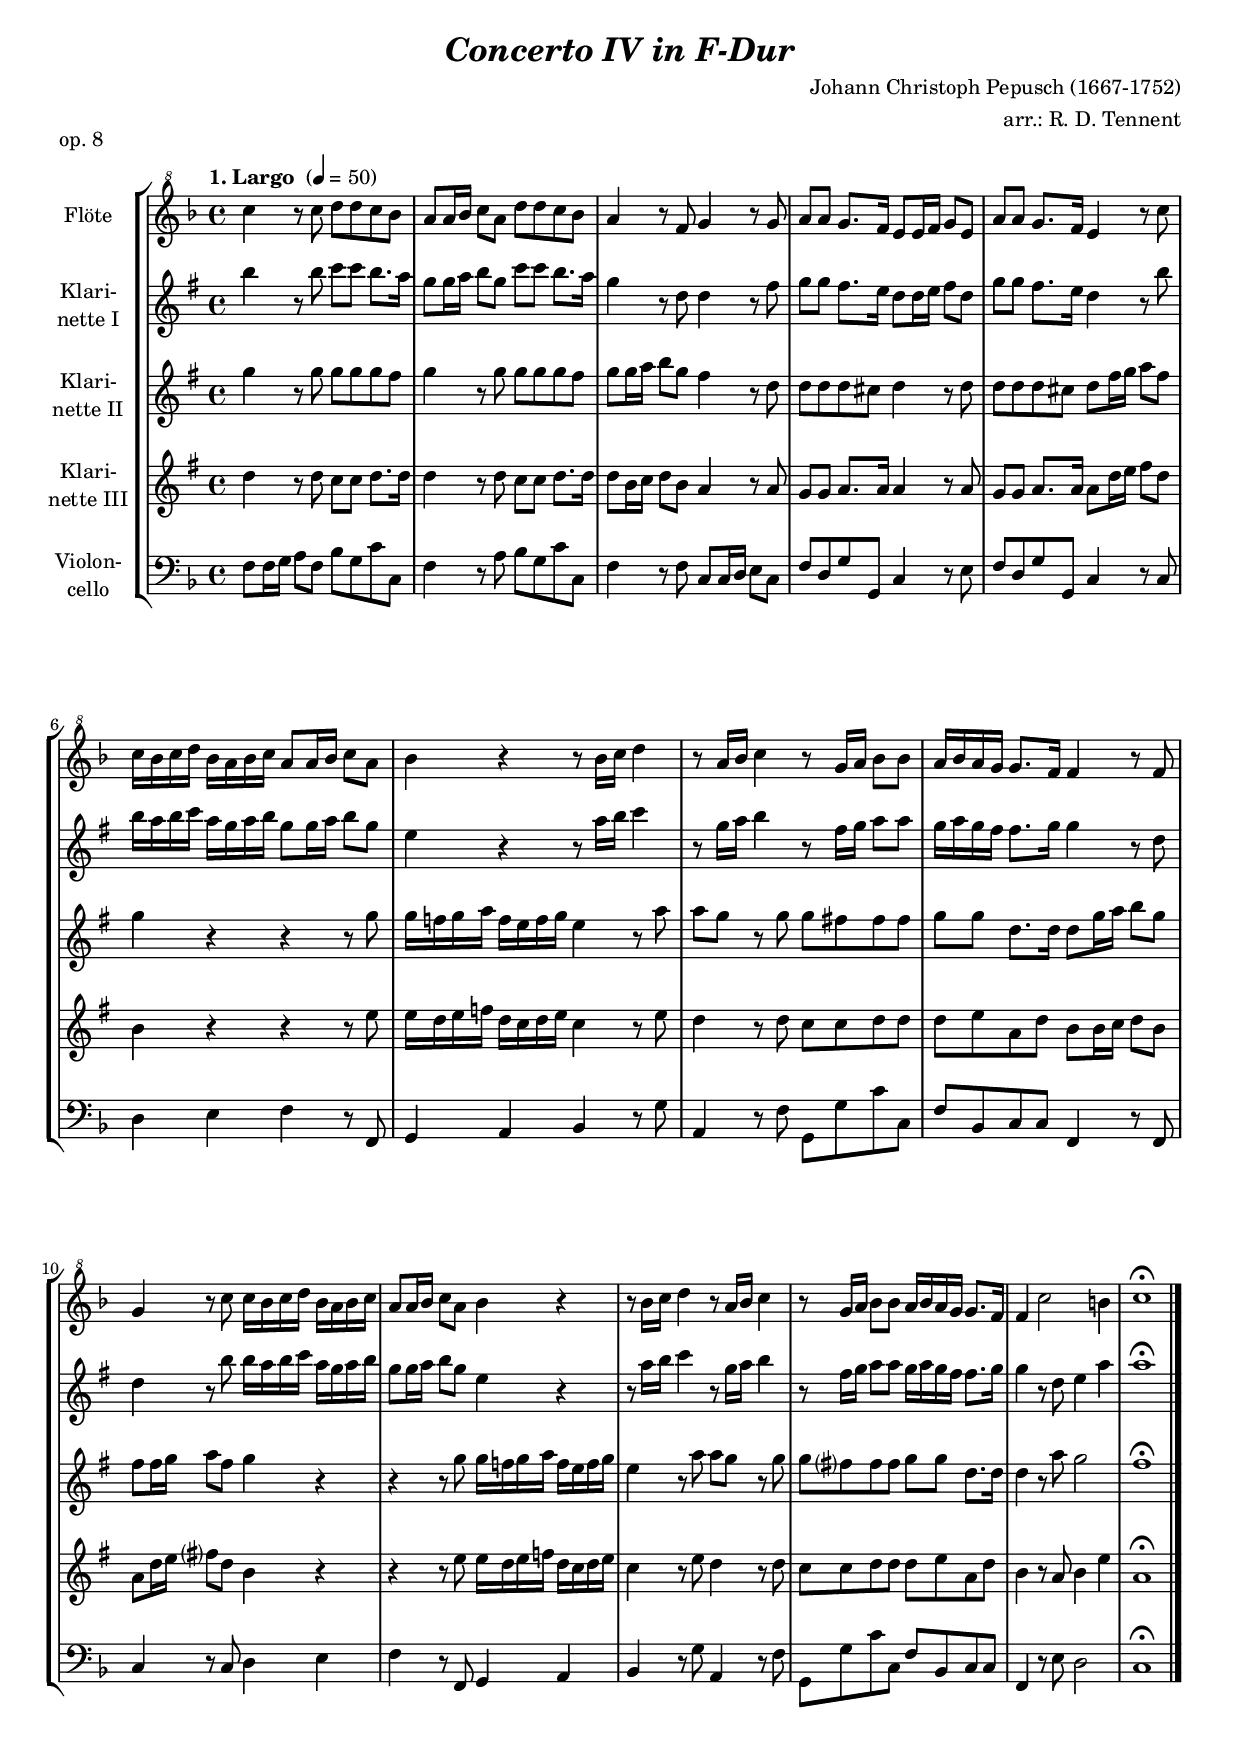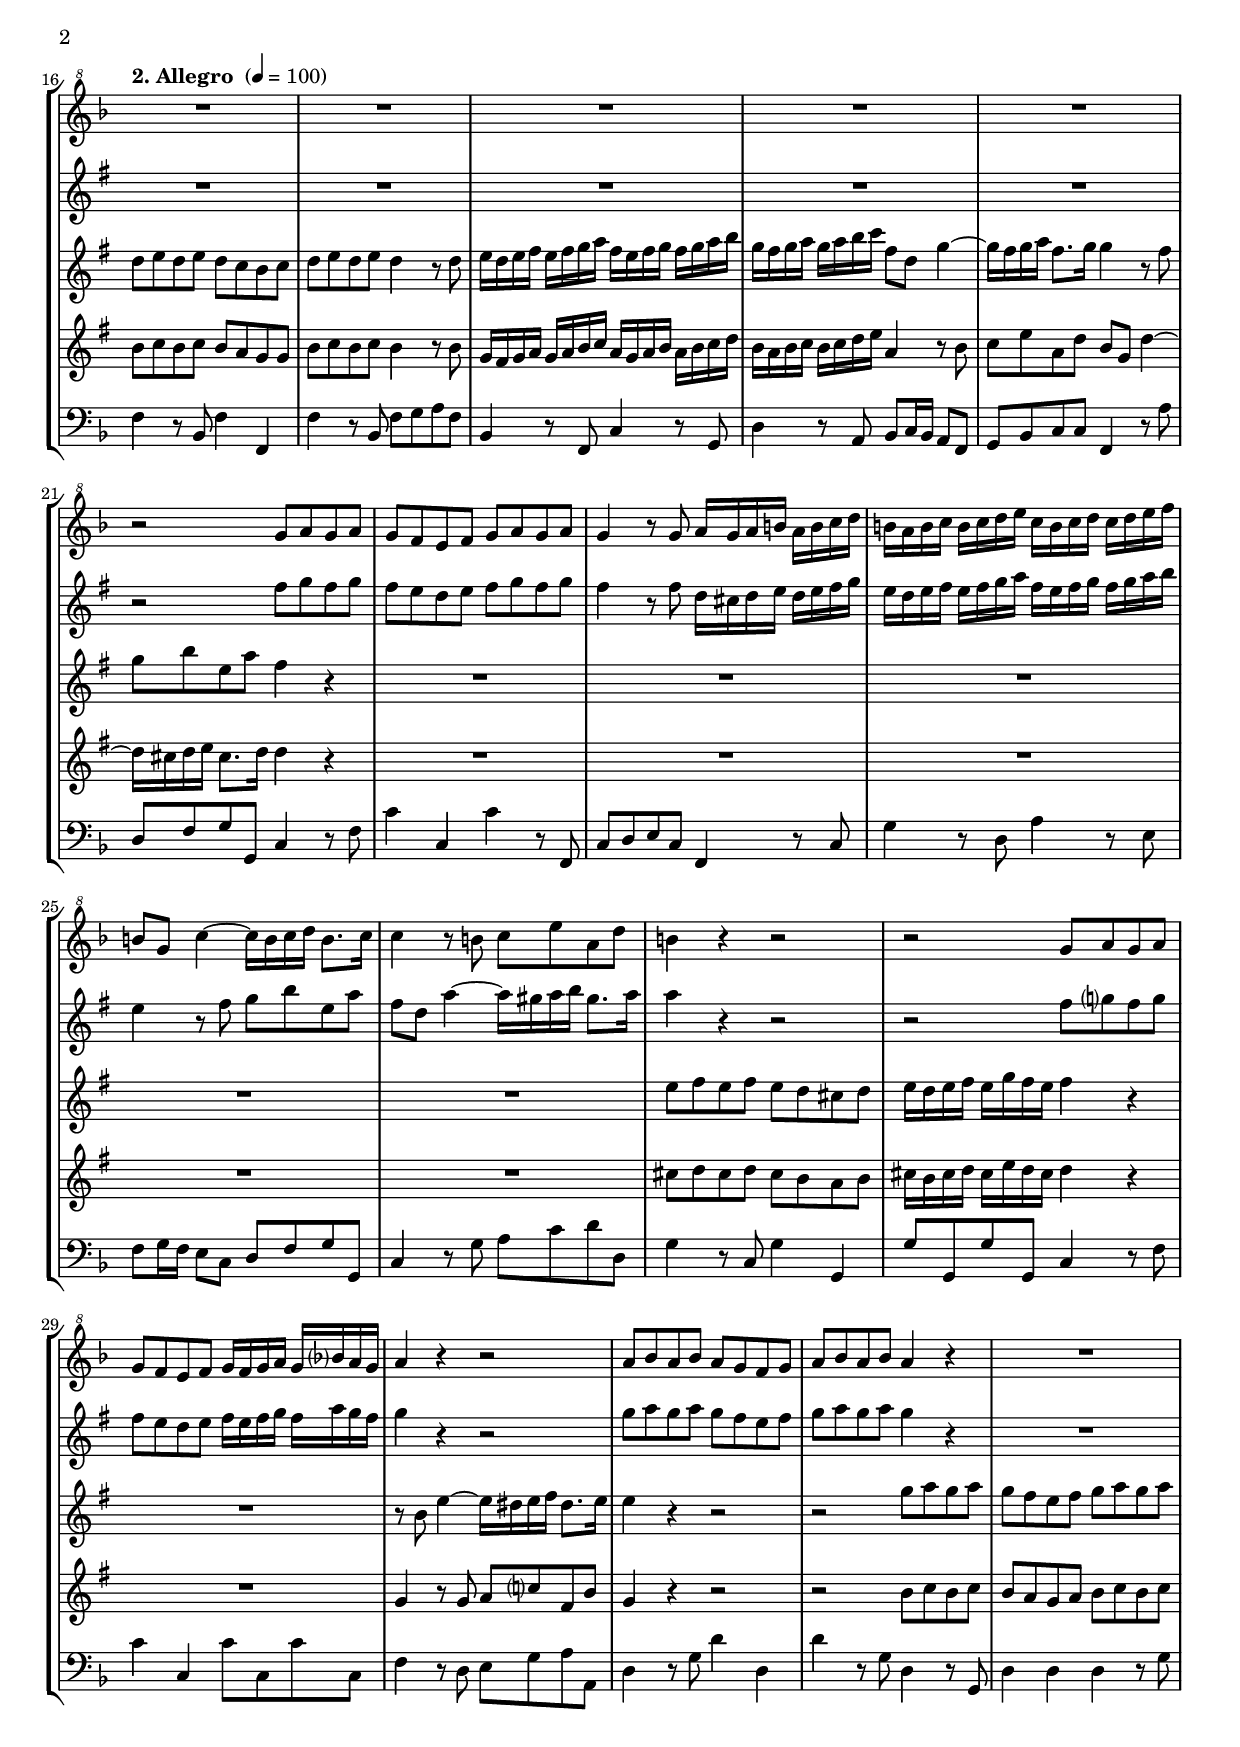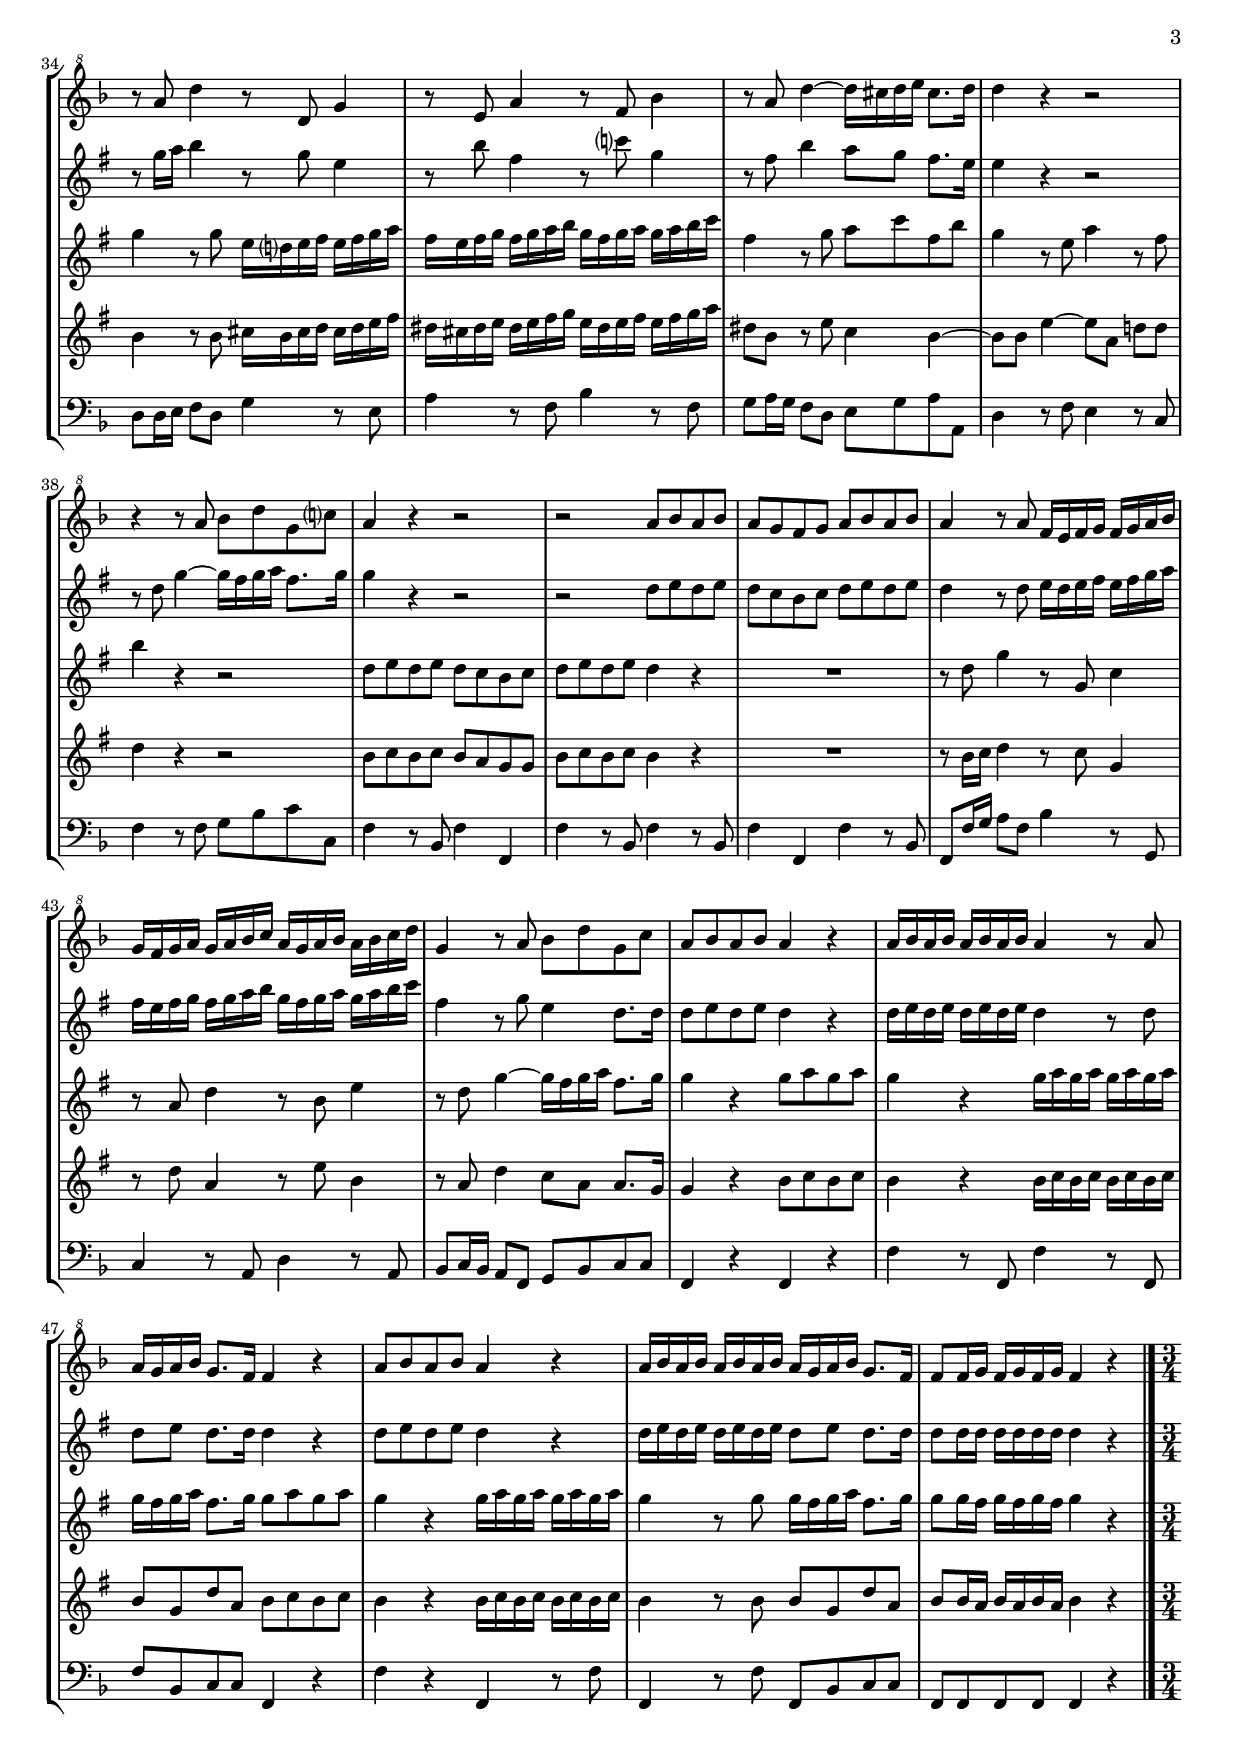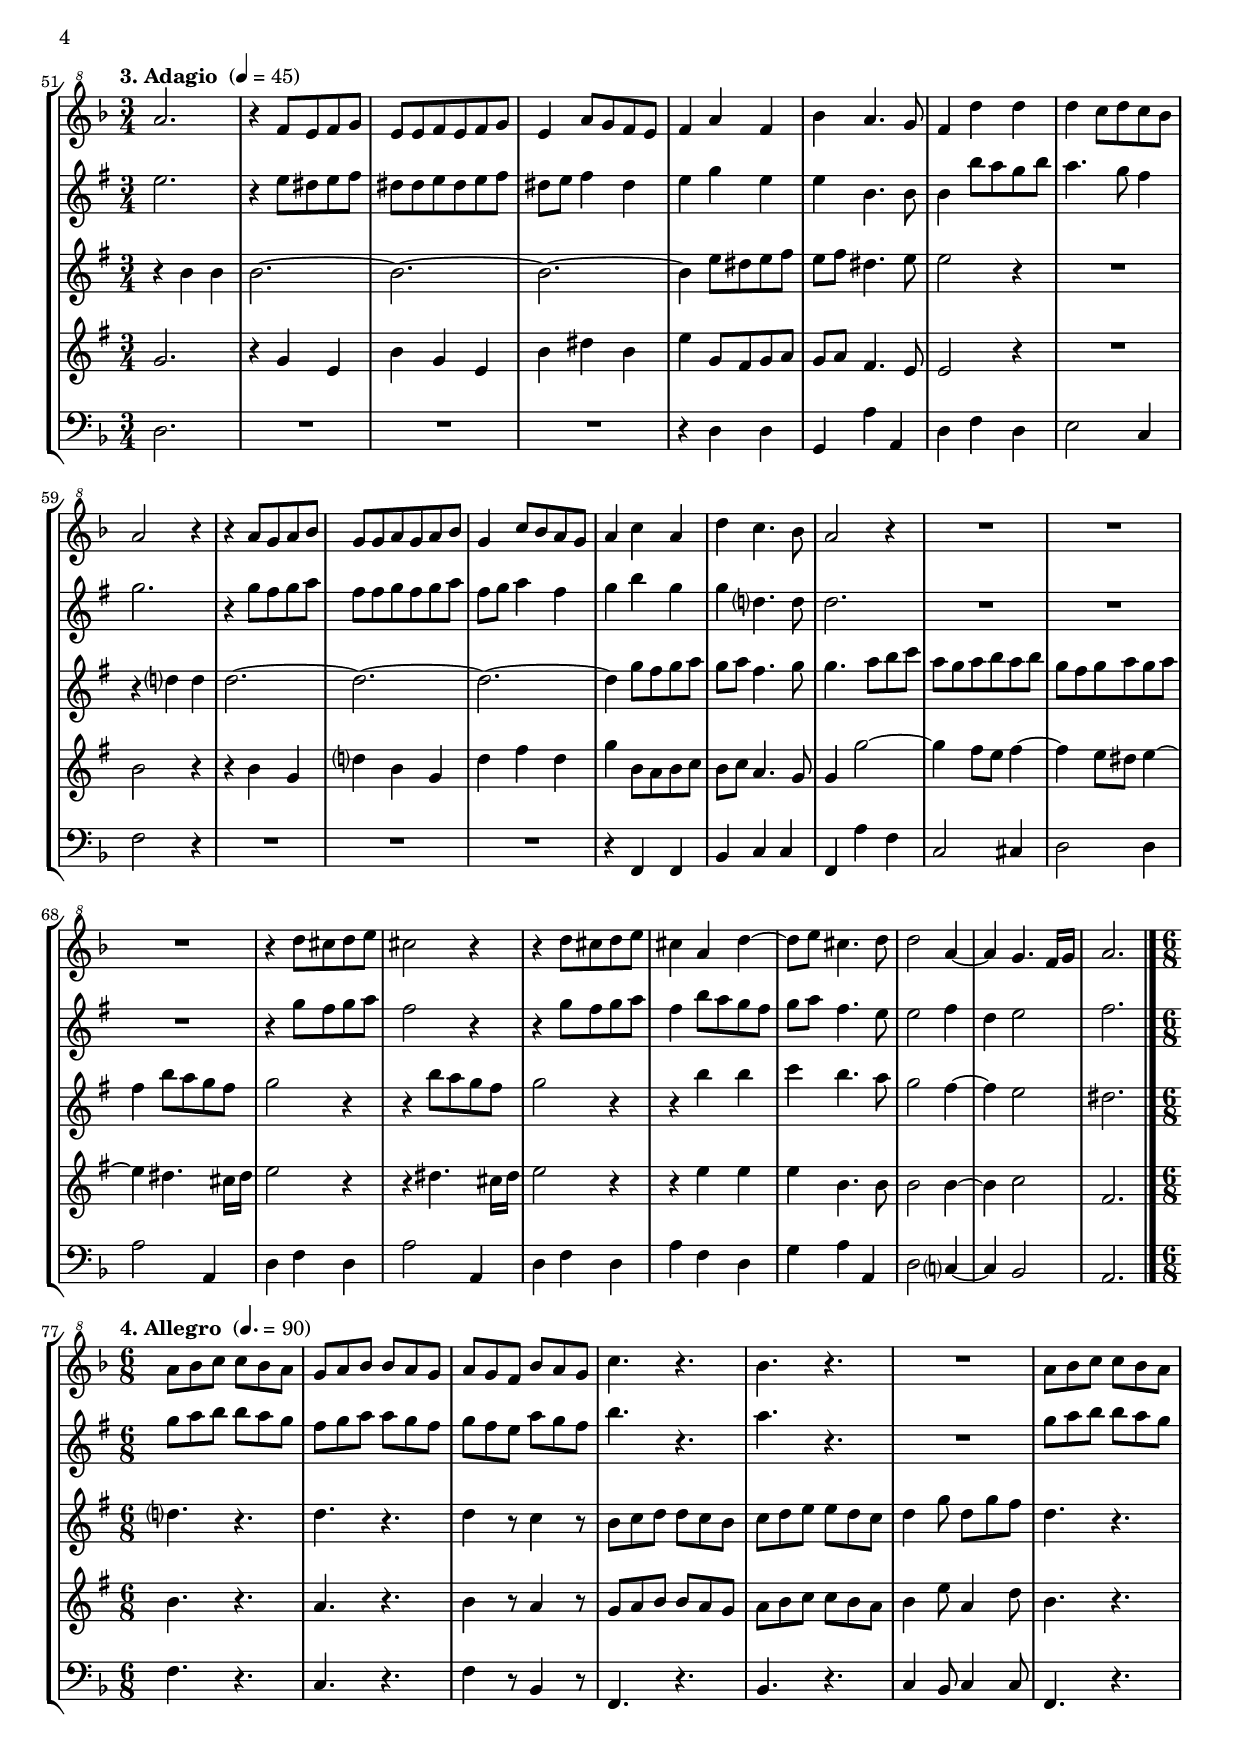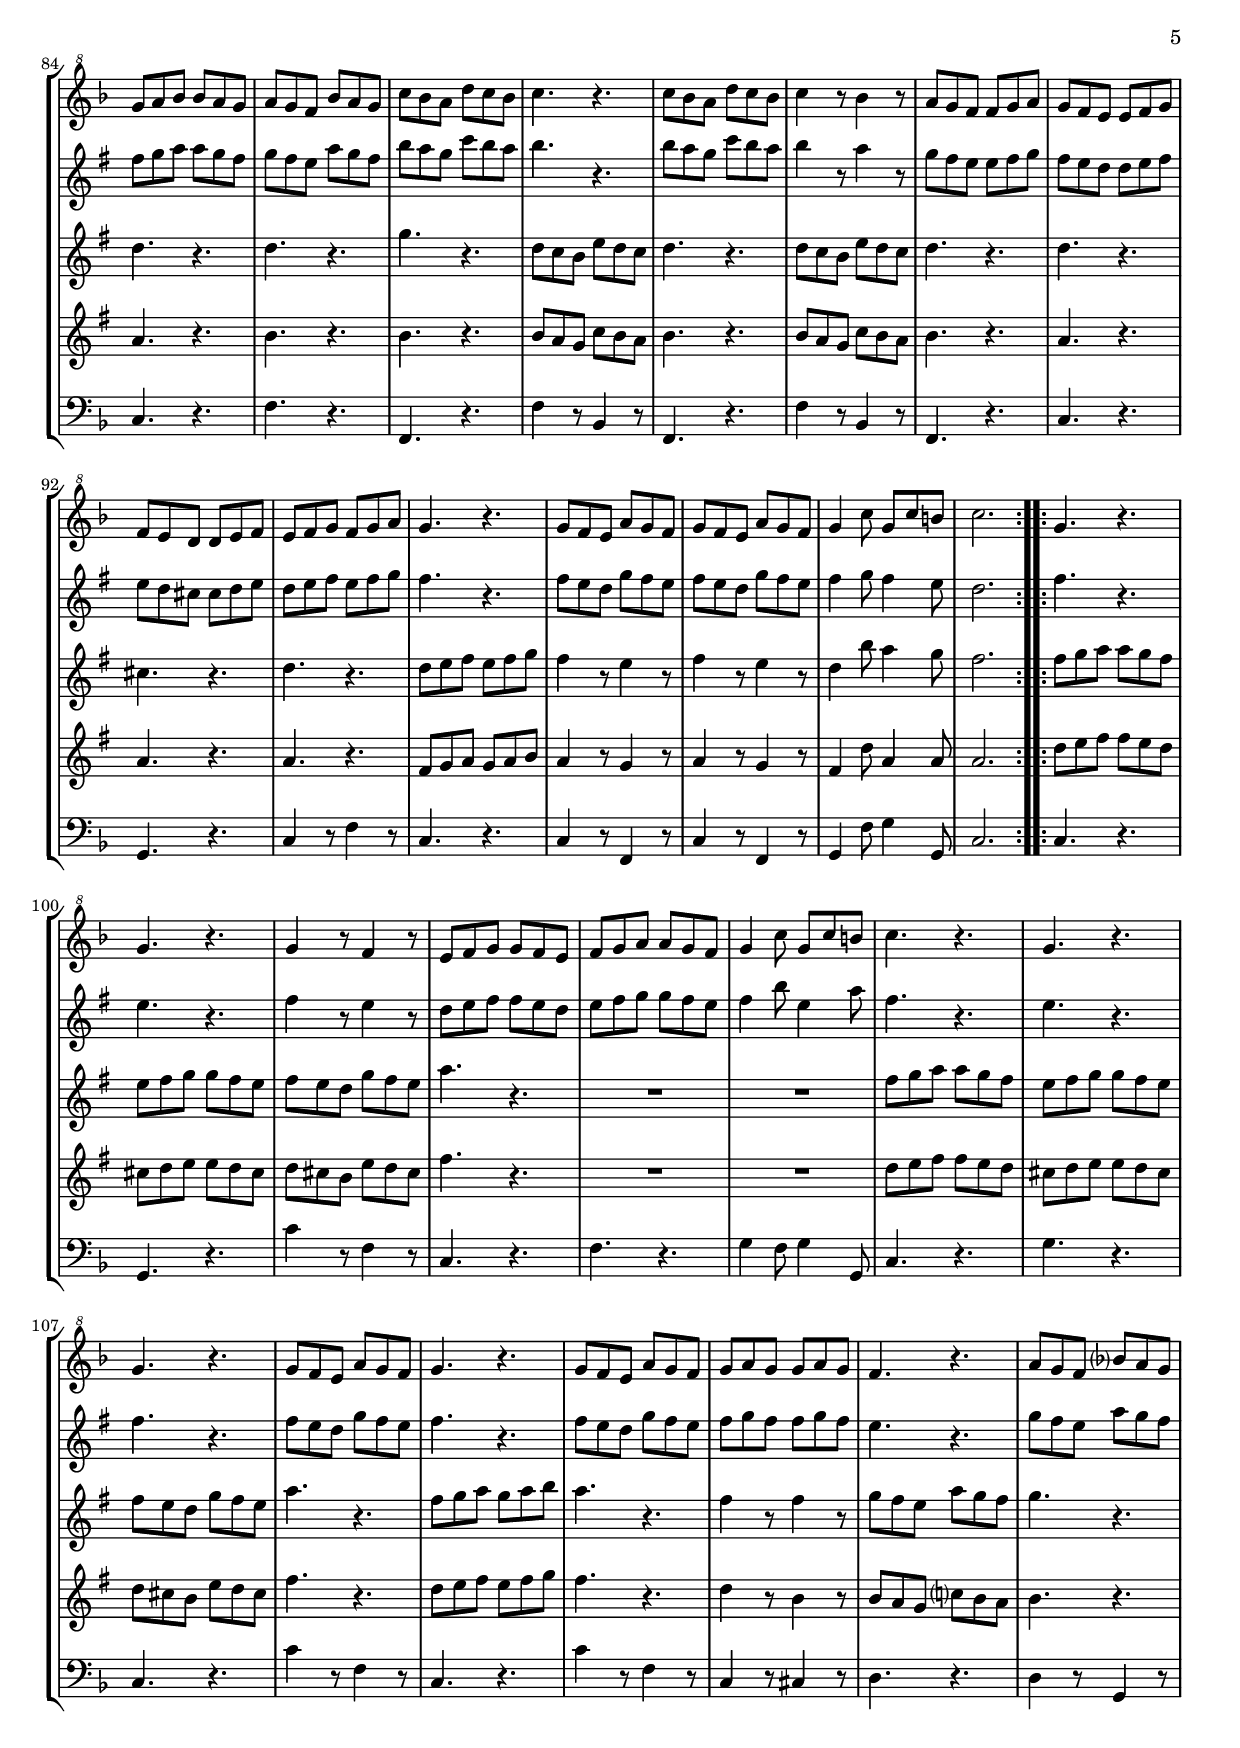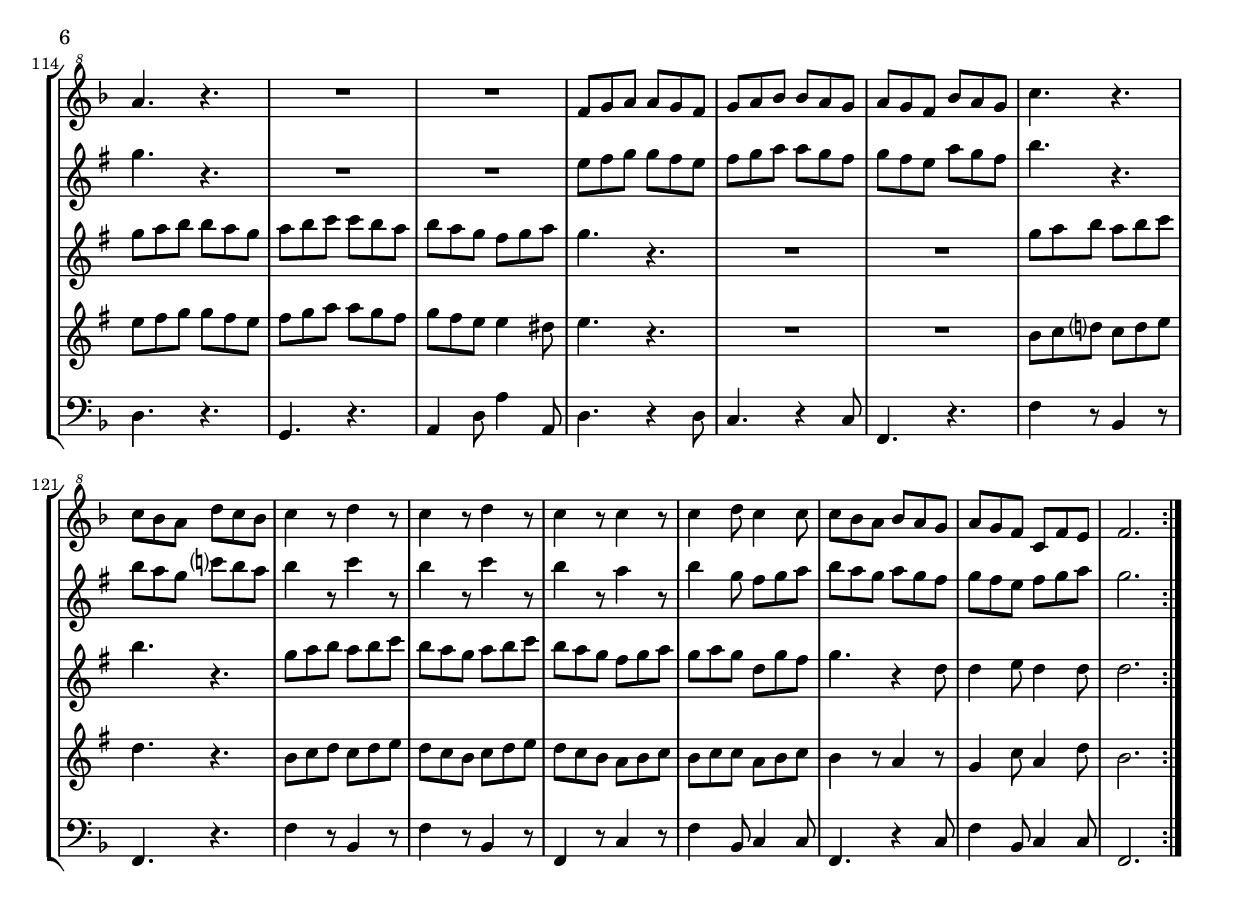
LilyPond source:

\version "2.18.2"
\include "deutsch.ly"
  
#(set-global-staff-size 18)

\header {
  title     = \markup \bold \italic "Concerto IV in F-Dur"
  composer  = "Johann Christoph Pepusch (1667-1752)"
  arranger  = "arr.: R. D. Tennent"
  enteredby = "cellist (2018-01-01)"
  piece     = "op. 8"
}

voiceconsts = {
  \key f \major
  \time 4/4
  \clef "treble"
%  \numericTimeSignature
  \compressFullBarRests
  % Set default beaming for all staves
% \set Timing.beamExceptions = #'()
% \set Timing.baseMoment     = #(ly:make-moment 1 4)
% \set Timing.beatStructure  = #'(1 1 1)
}

micl = "clarinet"
mifl = "flute"
miob = "oboe"
mifh = "french horn"
misx = "tenor sax"
mist = "string ensemble 1"
miba = "cello"

introa = {        \tempo "1. Largo "    4=50 }
introb = { \break \tempo "2. Allegro "  4=100 }
introc = { \break \tempo "3. Adagio "   4=45 \time 3/4 }
introd = { \break \tempo "4. Allegro " 4.=90 \time 6/8 }

va = \relative c''' {
  \voiceconsts
  \clef "treble^8"
  
  \introa
  c4 r8 c d d c b
  a a16 b c8 a d d c b
  a4 r8 f g4 r8 g
  a a g8. f16 e8 e16 f g8 e

  a a g8. f16 e4 r8 c'
  c16 b c d b a b c a8 a16 b c8 a
  b4 r r8 b16 c d4
  r8 a16 b c4 r8 g16 a b8 b
  a16 b a g g8. f16 f4 r8 f

  g4 r8 c c16 b c d b a b c
  a8 a16 b c8 a b4 r
  r8 b16 c d4 r8 a16 b c4
  r8 g16 a b8 b a16 b a g g8. f16
  f4 c'2 h4
  c1\fermata \bar "|."

  \introb
  R1*5
  r2 g8 a g a
  g f e f g a g a
  g4 r8 g
  a16 g a h a h c d

  h a h c h c d e c h c d c d e f
  h,8 g c4~ c16 h c d h8. c16
  c4 r8 h c e a, d
  h4 r r2

  r g8 a g a
  g f e f g16 f g a g b? a g
  a4 r r2
  a8 b a b a g f g
  a b a b a4 r

  R1
  r8 a d4 r8 d, g4
  r8 e a4 r8 f b4
  r8 a d4~ d16 cis d e cis8. d16
  d4 r r2
  r4 r8 a b d g, c?

  a4 r r2
  r a8 b a b
  a g f g a b a b
  a4 r8 a f16 e f g f g a b

  g f g a g a b c a g a b a b c d
  g,4 r8 a b d g, c
  a b a b a4 r
  a16 b a b a b a b a4 r8 a

  a16 g a b g8. f16 f4 r
  a8 b a b a4 r
  a16 b a b a b a b a g a b g8. f16
  f8 f16 g f g f g f4 r \bar "|."

  \introc
  a2.
  r4 f8 e f g
  e e f e f g
  e4 a8 g f e
  f4 a f
  b a4. g8
  f4 d' d

  d c8 d c b
  a2 r4
  r a8 g a b
  g g a g a b
  g4 c8 b a g
  a4 c a
  d c4. b8
  a2 r4

  R2.*3
  r4 d8 cis d e
  cis2 r4
  r d8 cis d e
  cis4 a d~
  d8 e cis4. d8
  d2 a4~
  a g4. f16 g
  a2. \bar "|."

  \introd
  \repeat volta 2 {
    a8 b c c b a
    g a b b a g
    a g f b a g
    c4. r
    b r
    R2.

    a8 b c c b a
    g a b b a g
    a g f b a g
    c b a d c b
    c4. r
    c8 b a d c b

    c4 r8 b4 r8
    a g f f g a
    g f e e f g
    f e d d e f
    e f g f g a
    g4. r

    g8 f e a g f
    g f e a g f
    g4 c8 g c h
    c2.
  }
  \repeat volta 2 {
    g4. r
    g r
    g4 r8 f4 r8

    e f g g f e
    f g a a g f
    g4 c8 g c h
    c4. r
    g r
    g r
    g8 f e a g f

    g4. r
    g8 f e a g f
    g a g g a g
    f4. r
    a8 g f b? a g
    a4. r
    R2.*2

    f8 g a a g f
    g a b b a g
    a g f b a g
    c4. r
    c8 b a d c b
    c4 r8 d4 r8

    c4 r8 d4 r8
    c4 r8 c4 r8
    c4 d8 c4 c8
    c b a b a g
    a g f c f e
    f2.
  }
}

vb = \relative c''' {
  \voiceconsts

  \introa
  a4 r8 a b b a8. g16
  f8 f16 g a8 f b b a8. g16
  f4 r8 c c4 r8 e
  f f e8. d16 c8 c16 d e8 c

  f f e8. d16 c4 r8 a'
  a16 g a b g f g a f8 f16 g a8 f
  d4 r r8 g16 a b4
  r8 f16 g a4 r8 e16 f g8 g
  f16 g f e e8. f16 f4 r8 c

  c4 r8 a' a16 g a b g f g a
  f8 f16 g a8 f d4 r
  r8 g16 a b4 r8 f16 g a4
  r8 e16 f g8 g f16 g f e e8. f16
  f4 r8 c d4 g
  g1\fermata \bar "|."

  \introb
  R1*5
  r2 e8 f e f
  e d c d e f e f
  e4 r8 e c16 h c d c d e f

  d c d e d e f g e d e f e f g a
  d,4 r8 e f a d, g
  e c g'4~ g16 fis g a fis8. g16
  g4 r r2

  r e8 f? e f
  e d c d e16 d e f e g f e
  f4 r r2
  f8 g f g f e d e
  f g f g f4 r

  R1
  r8 f16 g a4 r8 f d4
  r8 a' e4 r8 b'? f4
  r8 e a4 g8 f e8. d16
  d4 r r2

  r8 c f4~ f16 e f g e8. f16
  f4 r r2
  r c8 d c d
  c b a b c d c d
  c4 r8 c d16 c d e d e f g

  e d e f e f g a f e f g f g a b
  e,4 r8 f d4 c8. c16
  c8 d c d c4 r
  c16 d c d c d c d c4 r8 c

  c d c8. c16 c4 r
  c8 d c d c4 r
  c16 d c d c d c d c8 d c8. c16
  c8 c16 c c c c c c4 r \bar "|."

  \introc
  d2.
  r4 d8 cis d e
  cis cis d cis d e
  cis d e4 cis
  d f d
  d a4. a8
  a4 a'8 g f a

  g4. f8 e4
  f2.
  r4 f8 e f g
  e e f e f g
  e f g4 e
  f a f
  f c?4. c8
  c2.
  R2.*3

  r4 f8 e f g
  e2 r4
  r f8 e f g
  e4 a8 g f e
  f g e4. d8
  d2 e4
  c d2
  e2. \bar "|."

  \introd
  \repeat volta 2 {
    f8 g a a g f
    e f g g f e
    f e d g f e
    a4. r
    g r
    R2.

    f8 g a a g f
    e f g g f e
    f e d g f e
    a g f b a g
    a4. r
    a8 g f b a g

    a4 r8 g4 r8
    f e d d e f
    e d c c d e
    d c h h c d
    c d e d e f
    e4. r

    e8 d c f e d
    e d c f e d
    e4 f8 e4 d8
    c2.
  }
  \repeat volta 2 {
    e4. r
    d r
    e4 r8 d4 r8

    c d e e d c
    d e f f e d
    e4 a8 d,4 g8
    e4. r
    d r
    e r
    e8 d c f e d

    e4. r
    e8 d c f e d
    e f e e f e
    d4. r
    f8 e d g f e
    f4. r
    R2.*2

    d8 e f f e d
    e f g g f e
    f e d g f e
    a4. r
    a8 g f b? a g
    a4 r8 b4 r8

    a4 r8 b4 r8
    a4 r8 g4 r8
    a4 f8 e f g
    a g f
    g f e
    f e d e f g
    f2.
  }
}

vc = \relative c'' {
  \voiceconsts

  \introa
  f4 r8 f f f f e
  f4 r8 f f f f e
  f f16 g a8 f e4 r8 c
  c c c h c4 r8 c

  c c c h c e16 f g8 e
  f4 r r r8 f
  f16 es f g es d es f d4 r8 g
  g f r f f e! e e
  f f c8. c16 c8 f16 g a8 f

  e e16 f g8 e f4 r
  r r8 f f16 es f g es d es f
  d4 r8 g g f r f
  f e? e e f f c8. c16
  c4 r8 g' f2
  e1\fermata \bar "|."

  \introb
  c8 d c d c b a b
  c d c d c4 r8 c
  d16 c d e d e f g e d e f e f g a

  f e f g f g a b e,8 c f4~
  f16 e f g e8. f16 f4 r8 e
  f a d, g e4 r
  R1*5
  d8 e d e d c h c

  d16 c d e d f e d e4 r
  R1
  r8 a, d4~ d16 cis d e cis8. d16
  d4 r r2
  r f8 g f g

  f e d e f g f g
  f4 r8 f d16 c? d e d e f g
  e d e f e f g a f e f g f g a b
  e,4 r8 f g b e, a

  f4 r8 d g4 r8 e
  a4 r r2
  c,8 d c d c b a b
  c d c d c4 r
  R1
  r8 c f4 r8 f, b4

  r8 g c4 r8 a d4
  r8 c f4~ f16 e f g e8. f16
  f4 r f8 g f g
  f4 r f16 g f g f g f g

  f e f g e8. f16 f8 g f g
  f4 r f16 g f g f g f g
  f4 r8 f f16 e f g e8. f16
  f8 f16 e f e f e f4 r \bar "|."

  \introc
  r a, a
  a2.~
  a~
  a~
  a4 d8 cis d e
  d e cis4. d8
  d2 r4
  R2.
  r4 c? c

  c2.~
  c~
  c~
  c4 f8 e f g
  f g e4. f8
  f4. g8 a b
  g f g a g a
  f e f g f g

  e4 a8 g f e
  f2 r4
  r a8 g f e
  f2 r4
  r a a
  b a4. g8
  f2 e4~
  e d2
  cis2. \bar "|."

  \introd
  \repeat volta 2 {
    c?4. r
    c r
    c4 r8 b4 r8
    a b c c b a
    b c d d c b
    c4 f8 c f e
    c4. r

    c r
    c r
    f r
    c8 b a d c b
    c4. r
    c8 b a d c b
    c4. r
    c r

    h r
    c r
    c8 d e d e f
    e4 r8 d4 r8
    e4 r8 d4 r8
    c4 a'8 g4 f8
    e2.
  }
  \repeat volta 2 {
    e8 f g g f e
    d e f f e d
    e d c f e d
    g4. r
    R2.*2
    e8 f g g f e
    d e f f e d

    e d c f e d
    g4. r
    e8 f g f g a
    g4. r
    e4 r8 e4 r8
    f e d g f e
    f4. r

    f8 g a a g f
    g a b b a g
    a g f e f g
    f4. r
    R2.*2
    f8 g a g a b
    a4. r

    f8 g a g a b
    a g f g a b
    a g f e f g
    f g f c f e
    f4. r4 c8
    c4 d8 c4 c8
    c2.
  }
}

vd = \relative c'' {
  \voiceconsts

  \introa
  c4 r8 c b b c8. c16
  c4 r8 c b b c8. c16
  c8 a16 b c8 a g4 r8 g
  f f g8. g16 g4 r8 g

  f f g8. g16 g8 c16 d e8 c
  a4 r r r8 d
  d16 c d es c b c d b4 r8 d
  c4 r8 c b b c c
  c d g, c a a16 b c8 a

  g c16 d e?8 c a4 r
  r r8 d d16 c d es c b c d
  b4 r8 d c4 r8 c
  b b c c c d g, c
  a4 r8 g a4 d
  g,1\fermata \bar "|."

  \introb
  a8 b a b a g f f
  a b a b a4 r8 a
  f16 e f g f g a b g f g a g a b c

  a g a b a b c d g,4 r8 a
  b d g, c a f c'4~
  c16 h c d h8. c16 c4 r
  R1*5
  h8 c h c h a g a

  h16 a h c h d c h c4 r
  R1
  f,4 r8 f g b? e, a
  f4 r r2
  r a8 b a b

  a g f g a b a b
  a4 r8 a h16 a h c h c d e
  cis h cis d cis d e f d cis d e d e f g
  cis,8 a r d b4 a~

  a8 a d4~ d8 g, c![ c]
  c4 r r2
  a8 b a b a g f f
  a b a b a4 r
  R1

  r8 a16 b c4 r8 b f4
  r8 c' g4 r8 d' a4
  r8 g c4 b8 g g8. f16
  f4 r a8 b a b
  a4 r a16 b a b a b a b

  a8 f c' g a b a b
  a4 r a16 b a b a b a b
  a4 r8 a a f c' g
  a a16 g a g a g a4 r \bar "|."

  \introc
  f2.
  r4 f d
  a' f d
  a' cis a
  d f,8 e f g
  f g e4. d8
  d2 r4
  R2.
  a'2 r4

  r a f
  c'? a f
  c' e c
  f a,8 g a b
  a b g4. f8
  f4 f'2~
  f4 e8 d e4~
  e d8 cis d4~

  d cis4. h16 cis
  d2 r4
  r cis4. h16 cis
  d2 r4
  r d d
  d a4. a8
  a2 a4~
  a b2
  e,2. \bar "|."

  \introd
  \repeat volta 2 {
    a4. r
    g r
    a4 r8 g4 r8
    f g a a g f
    g a b b a g
    a4 d8 g,4 c8
    a4. r

    g r
    a r
    a r
    a8 g f b a g
    a4. r
    a8 g f b a g
    a4. r
    g r

    g r
    g r
    e8 f g f g a
    g4 r8 f4 r8
    g4 r8 f4 r8
    e4 c'8 g4 g8
    g2.
  }
  \repeat volta 2 {
    c8 d e e d c
    h c d d c h
    c h a d c h
    e4. r
    R2.*2
    c8 d e e d c
    h c d d c h

    c h a d c h
    e4. r
    c8 d e d e f
    e4. r
    c4 r8 a4 r8
    a g f b? a g
    a4. r

    d8 e f f e d
    e f g g f e
    f e d d4 cis8
    d4. r
    R2.*2
    a8 b c? b c d
    c4. r

    a8 b c b c d
    c b a b c d
    c b a g a b
    a b b g a b
    a4 r8 g4 r8
    f4 b8 g4 c8
    a2.
  }
}

ve = \relative c {
  \voiceconsts
  \clef "bass"
  
  \introa
  f8 f16 g a8 f b g c c,
  f4 r8 a b g c c,
  f4 r8 f c c16 d e8 c
  f d g g, c4 r8 e

  f d g g, c4 r8 c
  d4 e f r8 f,
  g4 a b r8 g'
  a,4 r8 f' g, g' c c,
  f b, c c f,4 r8 f

  c'4 r8 c d4 e
  f r8 f, g4 a
  b r8 g' a,4 r8 f'
  g, g' c c, f b, c c
  f,4 r8 e' d2
  c1\fermata \bar "|."

  \introb
  f4 r8 b, f'4 f,
  f' r8 b, f' g a f
  b,4 r8 f c'4 r8 g
  d'4 r8 a b c16 b a8 f
  g b c c f,4 r8 a'

  d, f g g, c4 r8 f
  c'4 c, c' r8 f,,
  c' d e c f,4 r8 c'
  g'4 r8 d a'4 r8 e
  f g16 f e8 c d f g g,

  c4 r8 g' a c d d,
  g4 r8 c, g'4 g,
  g'8 g, g' g, c4 r8 f
  c'4 c, c'8 c, c' c,
  f4 r8 d e g a a,

  d4 r8 g d'4 d,
  d' r8 g, d4 r8 g,
  d'4 d d r8 g
  d d16 e f8 d g4 r8 e
  a4 r8 f b4 r8 f

  g a16 g f8 d e g a a,
  d4 r8 f e4 r8 c
  f4 r8 f g b c c,
  f4 r8 b, f'4 f,
  f' r8 b, f'4 r8 b,

  f'4 f, f' r8 b,
  f f'16 g a8 f b4 r8 g,
  c4 r8 a d4 r8 a
  b c16 b a8 f g b c c
  f,4 r f r

  f' r8 f, f'4 r8 f,
  f' b, c c f,4 r
  f' r f, r8 f'
  f,4 r8 f' f, b c c
  f, f f f f4 r \bar "|."

  \introc
  d'2.
  R2.*3
  r4 d d
  g, a' a,
  d f d
  e2 c4
  f2 r4

  R2.*3
  r4 f, f
  b c c
  f, a' f
  c2 cis4
  d2 d4
  a'2 a,4
  d f d

  a'2 a,4
  d f d
  a' f d
  g a a,
  d2 c?4~
  c b2
  a2. \bar "|."

  \introd
  \repeat volta 2 {
    f'4. r
    c r
    f4 r8 b,4 r8
    f4. r
    b r
    c4 b8 c4 c8
    f,4. r

    c' r
    f r
    f, r
    f'4 r8 b,4 r8
    f4. r
    f'4 r8 b,4 r8
    f4. r
    c' r

    g r
    c4 r8 f4 r8
    c4. r
    c4 r8 f,4 r8
    c'4 r8 f,4 r8
    g4 f'8 g4 g,8
    c2.
  }
  \repeat volta 2 {
    c4. r
    g r
    c'4 r8 f,4 r8
    c4. r
    f r
    g4 f8 g4 g,8
    c4. r
    g' r

    c, r
    c'4 r8 f,4 r8
    c4. r
    c'4 r8 f,4 r8
    c4 r8 cis4 r8
    d4. r
    d4 r8 g,4 r8

    d'4. r
    g, r
    a4 d8 a'4 a,8
    d4. r4 d8
    c4. r4 c8
    f,4. r
    f'4 r8 b,4 r8
    f4. r

    f'4 r8 b,4 r8
    f'4 r8 b,4 r8
    f4 r8 c'4 r8
    f4 b,8 c4 c8
    f,4. r4 c'8
    f4 b,8 c4 c8
    f,2.
  }
}


music = \new StaffGroup <<
      \new Staff {
	\set Staff.midiInstrument = \mifl
	\set Staff.instrumentName = \markup \center-column { "Flöte" }
	\transpose f f { \va }
      }

      \new Staff {
	\set Staff.midiInstrument = \micl
	\set Staff.instrumentName = \markup \center-column { "Klari-" "nette I" }
	\transpose f g { \vb }
      }

      \new Staff {
	\set Staff.midiInstrument = \micl
	\set Staff.instrumentName = \markup \center-column { "Klari-" "nette II" }
	\transpose f g { \vc }
      }

      \new Staff {
	\set Staff.midiInstrument = \micl
	\set Staff.instrumentName = \markup \center-column { "Klari-" "nette III" }
	\transpose f g { \vd }
      }

      \new Staff {
	\set Staff.midiInstrument = \miba
	\set Staff.instrumentName = \markup \center-column { "Violon-" "cello" }
	\transpose f f { \ve }
      }
>>

\book {
  \score {
    \music
    \layout {}
  }

  \score {
    \unfoldRepeats \music

    \midi {
      \context {
        \Score
      }
    }
  }
}
